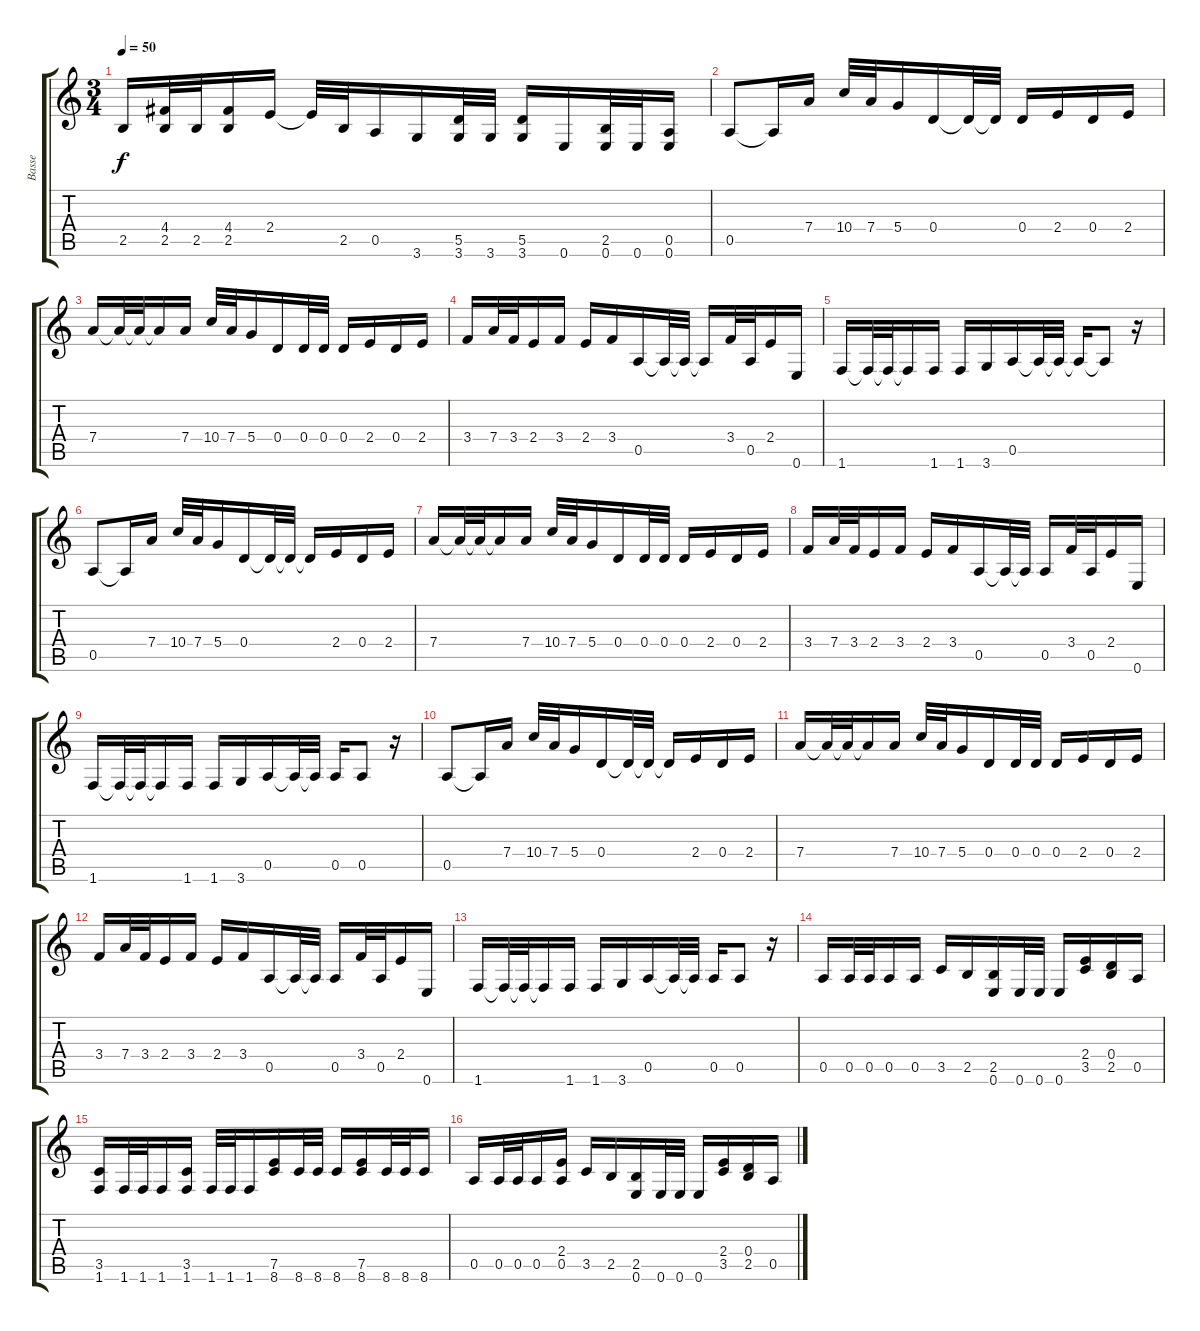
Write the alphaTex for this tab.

\track ("Basse" "Basse") {instrument electricbasspick}
\staff {score tabs}
\tuning (E4 B3 G3 D3 A2 E2) {hide}
\ts (3 4)
\tempo 50
\clef g2
\ks c
2.5.16{dy f} (4.4 2.5).32 2.5.32 (4.4 2.5).16 2.4.16 2.4{t}.32 2.5.32 0.5.16 3.6.16 (5.5 3.6).32 3.6.32 (5.5 3.6).16 0.6.16 (2.5 0.6).32 0.6.32 (0.5 0.6).16 |
0.5.8 0.5{t}.16 7.4.16 10.4.32 7.4.32 5.4.16 0.4.16 0.4{t}.32 0.4{t}.32 0.4.16 2.4.16 0.4.16 2.4.16 |
7.4.16 7.4{t}.32 7.4{t}.32 7.4{t}.16 7.4.16 10.4.32 7.4.32 5.4.16 0.4.16 0.4.32 0.4.32 0.4.16 2.4.16 0.4.16 2.4.16 |
3.4.16 7.4.32 3.4.32 2.4.16 3.4.16 2.4.16 3.4.16 0.5.16 0.5{t}.32 0.5{t}.32 0.5{t}.16 3.4.32 0.5.32 2.4.16 0.6.16 |
1.6.16 1.6{t}.32 1.6{t}.32 1.6{t}.16 1.6.16 1.6.16 3.6.16 0.5.16 0.5{t}.32 0.5{t}.32 0.5{t}.16 0.5{t}.8 r.16 |
0.5.8 0.5{t}.16 7.4.16 10.4.32 7.4.32 5.4.16 0.4.16 0.4{t}.32 0.4{t}.32 0.4{t}.16 2.4.16 0.4.16 2.4.16 |
7.4.16 7.4{t}.32 7.4{t}.32 7.4{t}.16 7.4.16 10.4.32 7.4.32 5.4.16 0.4.16 0.4.32 0.4.32 0.4.16 2.4.16 0.4.16 2.4.16 |
3.4.16 7.4.32 3.4.32 2.4.16 3.4.16 2.4.16 3.4.16 0.5.16 0.5{t}.32 0.5{t}.32 0.5.16 3.4.32 0.5.32 2.4.16 0.6.16 |
1.6.16 1.6{t}.32 1.6{t}.32 1.6{t}.16 1.6.16 1.6.16 3.6.16 0.5.16 0.5{t}.32 0.5{t}.32 0.5.16 0.5.8 r.16 |
0.5.8 0.5{t}.16 7.4.16 10.4.32 7.4.32 5.4.16 0.4.16 0.4{t}.32 0.4{t}.32 0.4{t}.16 2.4.16 0.4.16 2.4.16 |
7.4.16 7.4{t}.32 7.4{t}.32 7.4{t}.16 7.4.16 10.4.32 7.4.32 5.4.16 0.4.16 0.4.32 0.4.32 0.4.16 2.4.16 0.4.16 2.4.16 |
3.4.16 7.4.32 3.4.32 2.4.16 3.4.16 2.4.16 3.4.16 0.5.16 0.5{t}.32 0.5{t}.32 0.5.16 3.4.32 0.5.32 2.4.16 0.6.16 |
1.6.16 1.6{t}.32 1.6{t}.32 1.6{t}.16 1.6.16 1.6.16 3.6.16 0.5.16 0.5{t}.32 0.5{t}.32 0.5.16 0.5.8 r.16 |
0.5.16 0.5.32 0.5.32 0.5.16 0.5.16 3.5.16 2.5.16 (2.5 0.6).16 0.6.32 0.6.32 0.6.16 (2.4 3.5).16 (0.4 2.5).16 0.5.16 |
(3.5 1.6).16 1.6.32 1.6.32 1.6.16 (3.5 1.6).16 1.6.32 1.6.32 1.6.16 (7.5 8.6).16 8.6.32 8.6.32 8.6.16 (7.5 8.6).16 8.6.32 8.6.32 8.6.16 |
0.5.16 0.5.32 0.5.32 0.5.16 (2.4 0.5).16 3.5.16 2.5.16 (2.5 0.6).16 0.6.32 0.6.32 0.6.16 (2.4 3.5).16 (0.4 2.5).16 0.5.16
